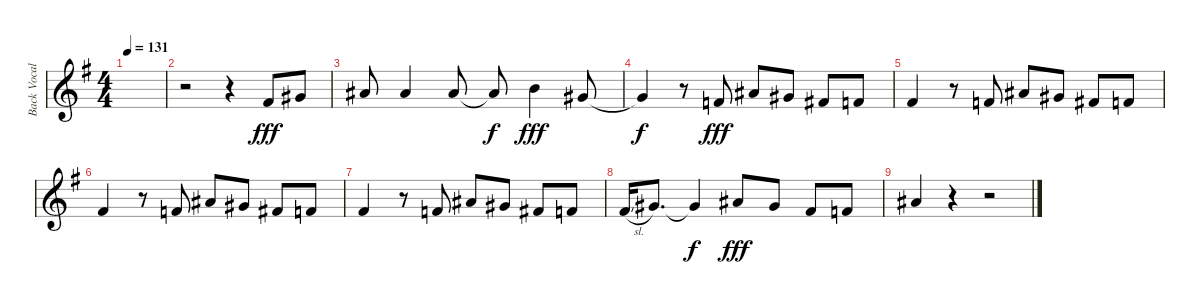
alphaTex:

\track ("Back Vocals" "Back Vocal") {instrument brightacousticpiano}
\staff {score}
\tuning (Eb4 Bb3 Gb3 Db3 Ab2 Eb2) {hide}
\ts (4 4)
\tempo 131
\clef g2
\ks g
|
r.2 r.4 3.1.8{dy fff} 5.1.8 |
7.1.8 7.1.4 7.1.8 7.1{t}.8{dy f} 8.1.4{dy fff} 5.1.8 |
5.1{t}.4{dy f} r.8 2.1.8{dy fff} 7.1.8 5.1.8 3.1.8 2.1.8 |
3.1.4 r.8 2.1.8 7.1.8 5.1.8 3.1.8 2.1.8 |
3.1.4 r.8 2.1.8 7.1.8 5.1.8 3.1.8 2.1.8 |
3.1.4 r.8 2.1.8 7.1.8 5.1.8 3.1.8 2.1.8 |
3.1{sl}.16 5.1.8{d} 5.1{t}.4{dy f} 7.1.8{dy fff} 5.1.8 3.1.8 2.1.8 |
7.1.4 r.4 r.2
